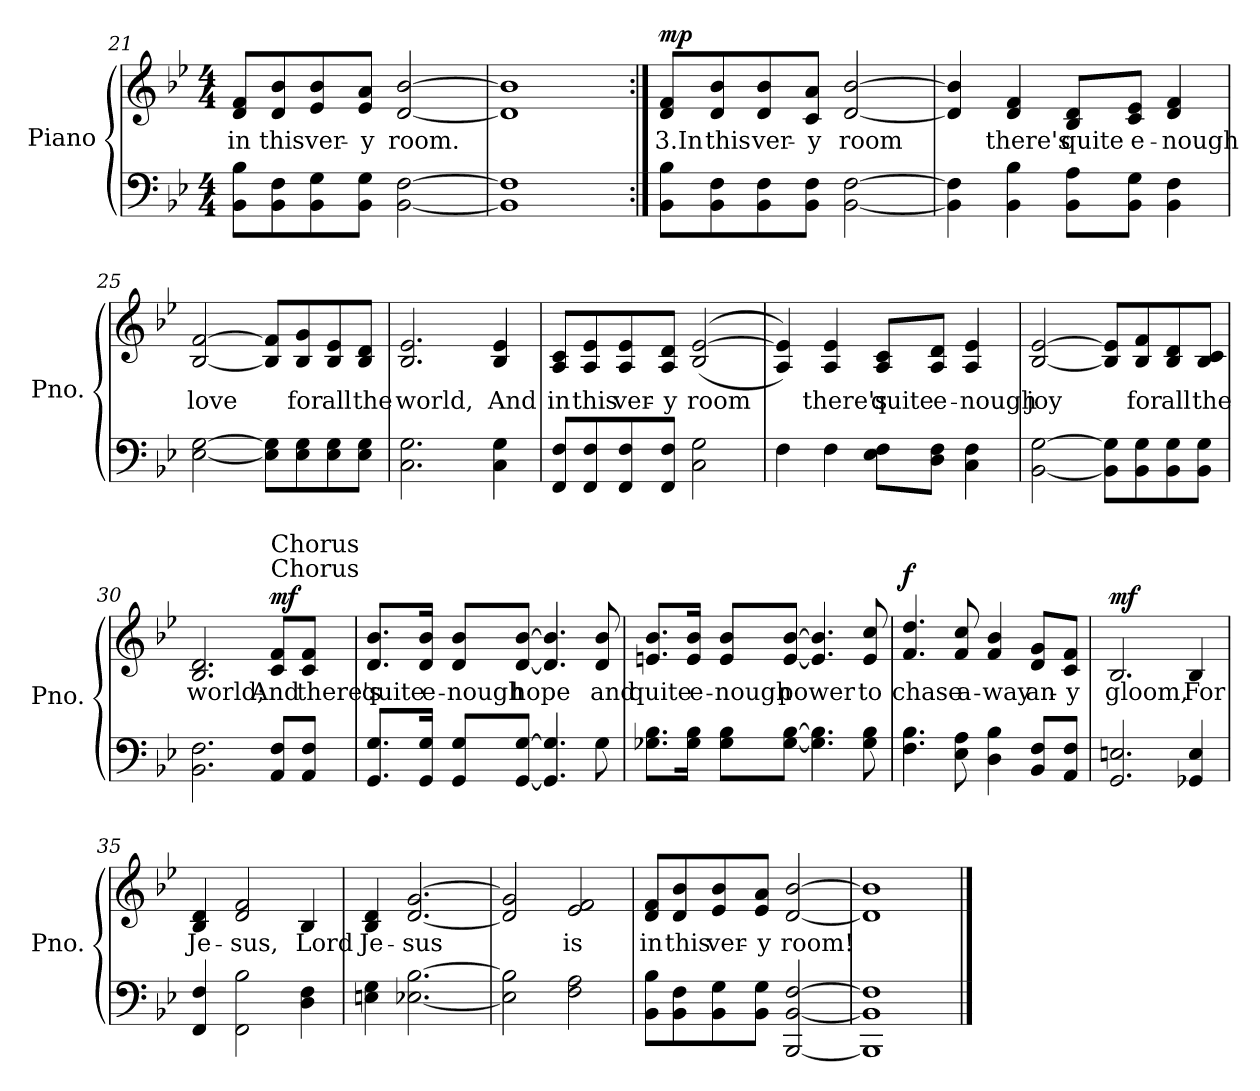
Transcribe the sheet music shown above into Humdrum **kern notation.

**kern	**kern	**text	**dynam
*part1	*part1	*part1	*part1
*staff2	*staff1	*staff1	*staff1/2
*I"Piano	*	*	*
*I'Pno.	*	*	*
!!LO:PB:g=z
*clefF4	*clefG2	*	*
*k[b-e-]	*k[b-e-]	*	*
*M4/4	*M4/4	*	*
=21	=21	=21	=21
!	!	!LO:LY:b	!
8BB-\ 8B-\L	8d/ 8f/L	in	.
!	!	!LO:LY:b	!
8BB-\ 8F\	8d/ 8b-/	this	.
!	!	!LO:LY:b	!
8BB-\ 8G\	8e-/ 8b-/	ver-	.
!	!	!LO:LY:b	!
8BB-\ 8G\J	8e-/ 8a/J	-y	.
!	!	!LO:LY:b	!
[2BB-\ [2F\	[2d/ [2b-/	room.	.
=22	=22	=22	=22
1BB-] 1F]	1d] 1b-]	.	.
=23:|!	=23:|!	=23:|!	=23:|!
!	!	!LO:LY:b	!LO:DY:a
8BB-\ 8B-\L	8d/ 8f/L	3.In	mp
!	!	!LO:LY:b	!
8BB-\ 8F\	8d/ 8b-/	this	.
!	!	!LO:LY:b	!
8BB-\ 8F\	8d/ 8b-/	ver-	.
!	!	!LO:LY:b	!
8BB-\ 8F\J	8c/ 8a/J	-y	.
!	!	!LO:LY:b	!
[2BB-\ [2F\	[2d/ [2b-/	room	.
=24	=24	=24	=24
4BB-\] 4F\]	4d/] 4b-/]	.	.
!	!	!LO:LY:b	!
4BB-\ 4B-\	4d/ 4f/	there's	.
!	!	!LO:LY:b	!
8BB-\ 8A\L	8B-/ 8d/L	quite	.
!	!	!LO:LY:b	!
8BB-\ 8G\J	8c/ 8e-/J	e-	.
!	!	!LO:LY:b	!
4BB-\ 4F\	4d/ 4f/	-nough	.
=25	=25	=25	=25
!	!	!LO:LY:b	!
[2E-\ [2G\	[2B-/ [2f/	love	.
8E-\] 8G\]L	8B-/] 8f/]L	.	.
!	!	!LO:LY:b	!
8E-\ 8G\	8B-/ 8g/	for	.
!	!	!LO:LY:b	!
8E-\ 8G\	8B-/ 8e-/	all	.
!	!	!LO:LY:b	!
8E-\ 8G\J	8B-/ 8d/J	the	.
!!LO:LB:g=z
=26	=26	=26	=26
!	!	!LO:LY:b	!
2.C\ 2.G\	2.B-/ 2.e-/	world,	.
!	!	!LO:LY:b	!
4C\ 4G\	4B-/ 4e-/	And	.
=27	=27	=27	=27
!	!	!LO:LY:b	!
8FF/ 8F/L	8A/ 8c/L	in	.
!	!	!LO:LY:b	!
8FF/ 8F/	8A/ 8e-/	this	.
!	!	!LO:LY:b	!
8FF/ 8F/	8A/ 8e-/	ver-	.
!	!	!LO:LY:b	!
8FF/ 8F/J	8A/ 8d/J	-y	.
!	!	!LO:LY:b	!
2C\ 2G\	((2B-/ [2e-/	room	.
=28	=28	=28	=28
4F\	4A/ 4e-/]))	.	.
!	!	!LO:LY:b	!
4F\	4A/ 4e-/	there's	.
!	!	!LO:LY:b	!
8E-\ 8F\L	8A/ 8c/L	quite	.
!	!	!LO:LY:b	!
8D\ 8F\J	8A/ 8d/J	e-	.
!	!	!LO:LY:b	!
4C\ 4F\	4A/ 4e-/	-nough	.
=29	=29	=29	=29
!	!	!LO:LY:b	!
[2BB-\ [2G\	[2B-/ [2e-/	joy	.
8BB-\] 8G\]L	8B-/] 8e-/]L	.	.
!	!	!LO:LY:b	!
8BB-\ 8G\	8B-/ 8f/	for	.
!	!	!LO:LY:b	!
8BB-\ 8G\	8B-/ 8d/	all	.
!	!	!LO:LY:b	!
8BB-\ 8G\J	8B-/ 8c/J	the	.
!!LO:LB:g=z
=30	=30	=30	=30
!	!	!LO:LY:b	!
2.BB-\ 2.F\	2.B-/ 2.d/	world;	.
!	!LO:TX:a:t=Chorus	!	!
!	!LO:TX:a:t=Chorus	!	!
!	!	!LO:LY:b	!LO:DY:b
8AA/ 8F/L	8c/ 8f/L	And	mf
!	!	!LO:LY:b	!
8AA/ 8F/J	8c/ 8f/J	there's	.
=31	=31	=31	=31
!	!	!LO:LY:b	!
8.GG/ 8.G/L	8.d/ 8.b-/L	quite	.
!	!	!LO:LY:b	!
16GG/ 16G/Jk	16d/ 16b-/Jk	e-	.
!	!	!LO:LY:b	!
8GG/ 8G/L	8d/ 8b-/L	-nough	.
!	!	!LO:LY:b	!
[8GG/ [8G/J	[8d/ [8b-/J	hope	.
4.GG/] 4.G/]	4.d/] 4.b-/]	.	.
!	!	!LO:LY:b	!
8G\	8d/ 8b-/	and	.
=32	=32	=32	=32
!	!	!LO:LY:b	!
8.G-X\ 8.B-\L	8.en/ 8.b-/L	quite	.
!	!	!LO:LY:b	!
16G-\ 16B-\Jk	16e/ 16b-/Jk	e-	.
!	!	!LO:LY:b	!
8G-\ 8B-\L	8e/ 8b-/L	-nough	.
!	!	!LO:LY:b	!
[8G-\ [8B-\J	[8e/ [8b-/J	power	.
4.G-\] 4.B-\]	4.e/] 4.b-/]	.	.
!	!	!LO:LY:b	!
8G-\ 8B-\	8e/ 8cc/	to	.
!!LO:LB:g=z
=33	=33	=33	=33
!	!	!LO:LY:b	!LO:DY:a
4.F\ 4.B-\	4.f/ 4.dd/	chase	f
!	!	!LO:LY:b	!
8E-\ 8A\	8f/ 8cc/	a-	.
!	!	!LO:LY:b	!
4D\ 4B-\	4f/ 4b-/	-way	.
!	!	!LO:LY:b	!
8BB-/ 8F/L	8d/ 8g/L	an-	.
!	!	!LO:LY:b	!
8AA/ 8F/J	8c/ 8f/J	-y	.
=34	=34	=34	=34
!	!	!LO:LY:b	!LO:DY:a
2.GG/ 2.En/	2.B-/	gloom,	mf
*	*MM90	*	*
!	!	!LO:LY:b	!
4GG-X/ 4E/	4B-/	For	.
=35	=35	=35	=35
!	!	!LO:LY:b	!
4FF/ 4F/	4B-/ 4d/	Je-	.
!	!	!LO:LY:b	!
2FF\ 2B-\	2d/ 2f/	-sus,	.
*	*MM80	*	*
!	!	!LO:LY:b	!
4D\ 4F\	4B-/	Lord	.
=36	=36	=36	=36
!	!	!LO:LY:b	!
4En\ 4G\	4B-/ 4d/	Je-	.
!	!	!LO:LY:b	!
[2.E-X\ [2.B-\	[2.d/ [2.g/	-sus	.
=37	=37	=37	=37
2E-\] 2B-\]	2d/] 2g/]	.	.
*	*MM70	*	*
!	!	!LO:LY:b	!
2F\ 2A\	2e-/ 2f/	is	.
=38	=38	=38	=38
!	!	!LO:LY:b	!
8BB-\ 8B-\L	8d/ 8f/L	in	.
!	!	!LO:LY:b	!
8BB-\ 8F\	8d/ 8b-/	this	.
!	!	!LO:LY:b	!
8BB-\ 8G\	8e-/ 8b-/	ver-	.
!	!	!LO:LY:b	!
8BB-\ 8G\J	8e-/ 8a/J	-y	.
!	!	!LO:LY:b	!
[2BBB-/ [2BB-/ [2F/	[2d/ [2b-/	room!	.
=39	=39	=39	=39
1BBB-] 1BB-] 1F]	1d] 1b-]	.	.
==	==	==	==
*-	*-	*-	*-
